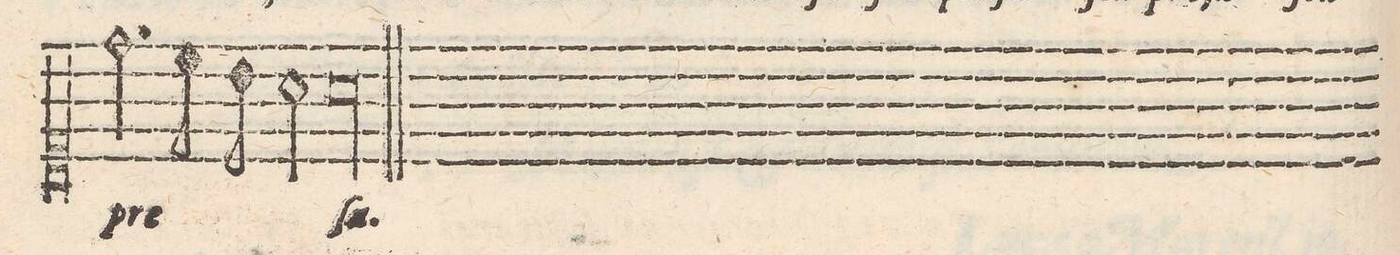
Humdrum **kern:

**kern	**text
*I"CANTO	*
*clefC1	*
*k[]	*
*met(C)	*
*M2/1	*
2.dd\	pre-
=32-	=32-
8ccny\	.
8b\	.
2a\	.
1%5a	-ſa.
=33-	=33-
==	==
*-	*-
